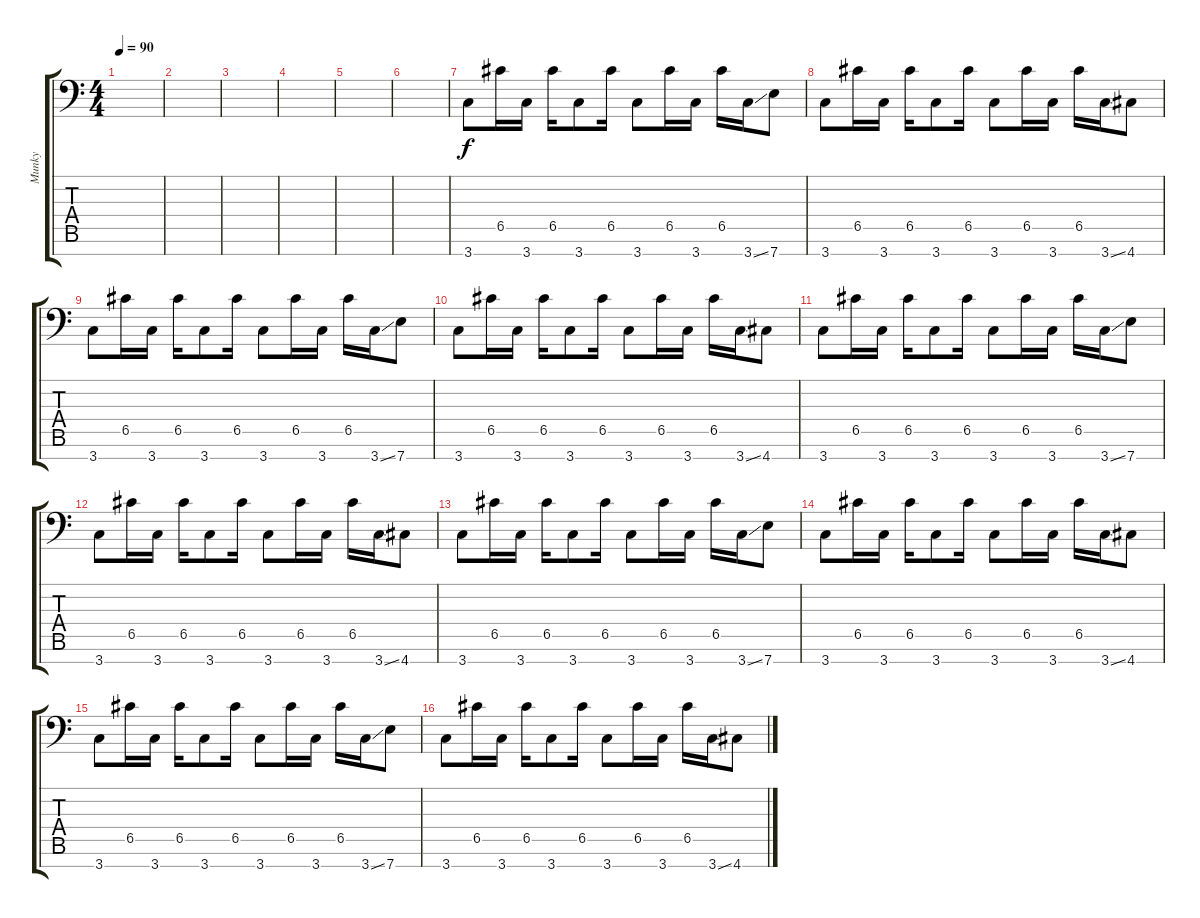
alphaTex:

\track ("Munky" "Munky") {instrument distortionguitar}
\staff {score tabs}
\tuning (D4 A3 F3 C3 G2 D2 A1) {hide}
\ts (4 4)
\tempo 90
\clef f4
\ks c
|
|
|
|
|
|
3.7.8{volume 16 instrument distortionguitar} 6.5.16 3.7.16 6.5.16 3.7.8 6.5.16 3.7.8 6.5.16 3.7.16 6.5.16 3.7{ss}.16 7.7.8 |
3.7.8 6.5.16 3.7.16 6.5.16 3.7.8 6.5.16 3.7.8 6.5.16 3.7.16 6.5.16 3.7{ss}.16 4.7.8 |
3.7.8 6.5.16 3.7.16 6.5.16 3.7.8 6.5.16 3.7.8 6.5.16 3.7.16 6.5.16 3.7{ss}.16 7.7.8 |
3.7.8 6.5.16 3.7.16 6.5.16 3.7.8 6.5.16 3.7.8 6.5.16 3.7.16 6.5.16 3.7{ss}.16 4.7.8 |
3.7.8 6.5.16 3.7.16 6.5.16 3.7.8 6.5.16 3.7.8 6.5.16 3.7.16 6.5.16 3.7{ss}.16 7.7.8 |
3.7.8 6.5.16 3.7.16 6.5.16 3.7.8 6.5.16 3.7.8 6.5.16 3.7.16 6.5.16 3.7{ss}.16 4.7.8 |
3.7.8 6.5.16 3.7.16 6.5.16 3.7.8 6.5.16 3.7.8 6.5.16 3.7.16 6.5.16 3.7{ss}.16 7.7.8 |
3.7.8 6.5.16 3.7.16 6.5.16 3.7.8 6.5.16 3.7.8 6.5.16 3.7.16 6.5.16 3.7{ss}.16 4.7.8 |
3.7.8 6.5.16 3.7.16 6.5.16 3.7.8 6.5.16 3.7.8 6.5.16 3.7.16 6.5.16 3.7{ss}.16 7.7.8 |
3.7.8 6.5.16 3.7.16 6.5.16 3.7.8 6.5.16 3.7.8 6.5.16 3.7.16 6.5.16 3.7{ss}.16 4.7.8
